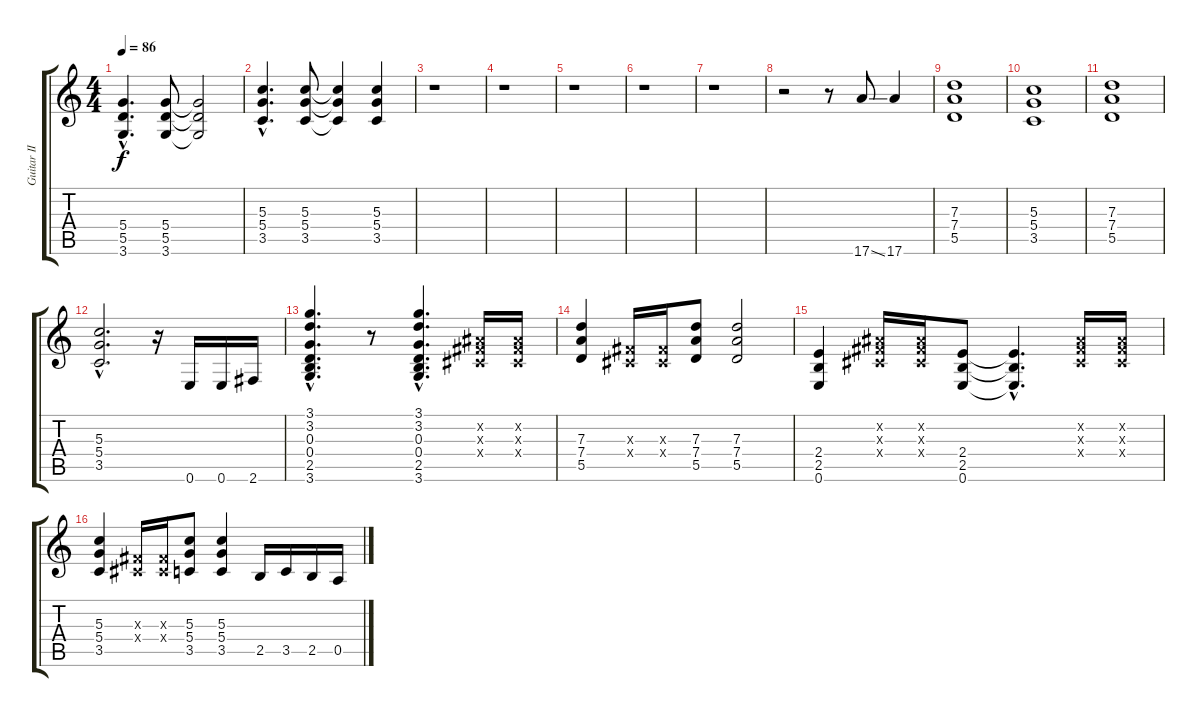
\track ("Guitar II" "Guitar II") {instrument overdrivenguitar}
\staff {score tabs}
\tuning (E4 B3 G3 D3 A2 E2) {hide}
\ts (4 4)
\tempo 86
\clef g2
\ks c
(5.4{hac} 5.5{hac} 3.6{hac}).4{d dy f} (5.4 5.5 3.6).8 (5.4{t} 5.5{t} 3.6{t}).2 |
(5.3{hac} 5.4{hac} 3.5{hac}).4{d} (5.3 5.4 3.5).8 (5.3{t} 5.4{t} 3.5{t}).4 (5.3 5.4 3.5).4 |
r.1 |
r.1 |
r.1 |
r.1 |
r.1 |
r.2 r.8 17.6{ss}.8 17.6.4 |
(7.3 7.4 5.5).1 |
(5.3 5.4 3.5).1 |
(7.3 7.4 5.5).1 |
(5.3{hac} 5.4{hac} 3.5{hac}).2{d} r.16 0.6.16 0.6.16 2.6.16 |
(3.1{hac} 3.2{hac} 0.3{hac} 0.4{hac} 2.5{hac} 3.6{hac}).4{d} r.8 (3.1{hac} 3.2{hac} 0.3{hac} 0.4{hac} 2.5{hac} 3.6{hac}).4{d} (-1.2{x} -1.3{x} -1.4{x}).16 (-1.2{x} -1.3{x} -1.4{x}).16 |
(7.3 7.4 5.5).4 (-1.3{x} -1.4{x}).16 (-1.3{x} -1.4{x}).16 (7.3 7.4 5.5).8 (7.3 7.4 5.5).2 |
(2.4 2.5 0.6).4 (-1.2{x} -1.3{x} -1.4{x}).16 (-1.2{x} -1.3{x} -1.4{x}).16 (2.4 2.5 0.6).8 (2.4{hac t} 2.5{hac t} 0.6{hac t}).4{d} (-1.2{x} -1.3{x} -1.4{x}).16 (-1.2{x} -1.3{x} -1.4{x}).16 |
(5.3 5.4 3.5).4 (-1.3{x} -1.4{x}).16 (-1.3{x} -1.4{x}).16 (5.3 5.4 3.5).8 (5.3 5.4 3.5).4 2.5.16 3.5.16 2.5.16 0.5.16
